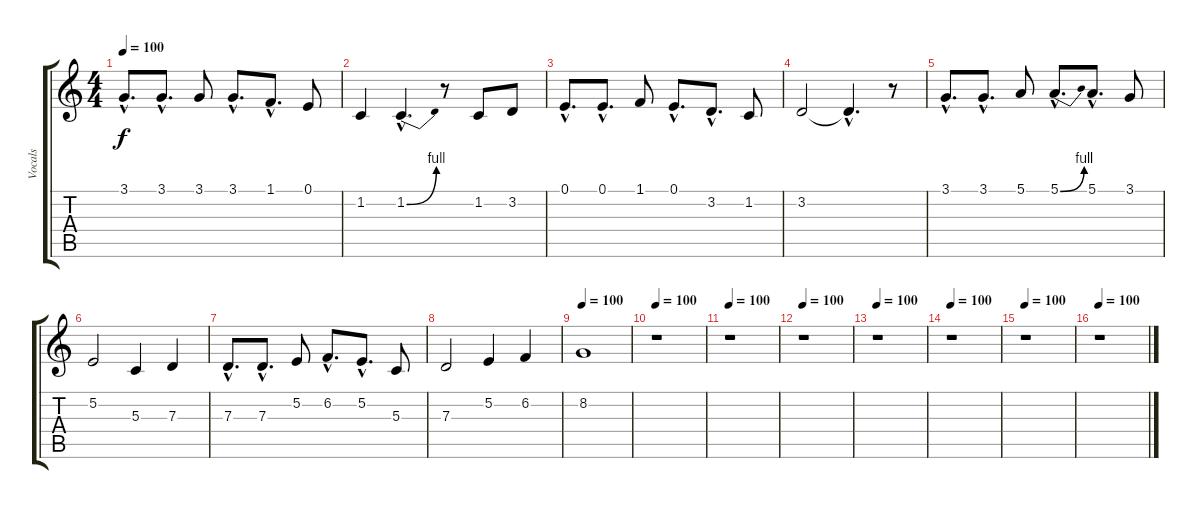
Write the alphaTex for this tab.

\track ("Vocals" "Vocals") {instrument lead2sawtooth}
\staff {score tabs}
\tuning (E4 B3 G3 D3 A2 E2) {hide}
\ts (4 4)
\tempo 100
\tempo 120
\tempo 100
\clef g2
\ks c
3.1{hac}.8{d dy f instrument lead2sawtooth} 3.1{hac}.8{d} 3.1.8 3.1{hac}.8{d} 1.1{hac}.8{d} 0.1.8 |
1.2.4 1.2{be (bend 0 0 60 4) hac}.4{d} r.8 1.2.8 3.2.8 |
0.1{hac}.8{d} 0.1{hac}.8{d} 1.1.8 0.1{hac}.8{d} 3.2{hac}.8{d} 1.2.8 |
3.2.2 3.2{hac t}.4{d} r.8 |
3.1{hac}.8{d} 3.1{hac}.8{d} 5.1.8 5.1{be (bend 0 0 60 4) hac}.8{d} 5.1{hac}.8{d} 3.1.8 |
5.2.2 5.3.4 7.3.4 |
7.3{hac}.8{d} 7.3{hac}.8{d} 5.2.8 6.2{hac}.8{d} 5.2{hac}.8{d} 5.3.8 |
7.3.2 5.2.4 6.2.4 |
\section ("" "")
\tempo 100
8.2.1 |
\tempo 100
r.1 |
\tempo 100
r.1 |
\tempo 100
r.1 |
\tempo 100
r.1 |
\tempo 100
r.1 |
\tempo 100
r.1 |
\tempo 100
r.1
